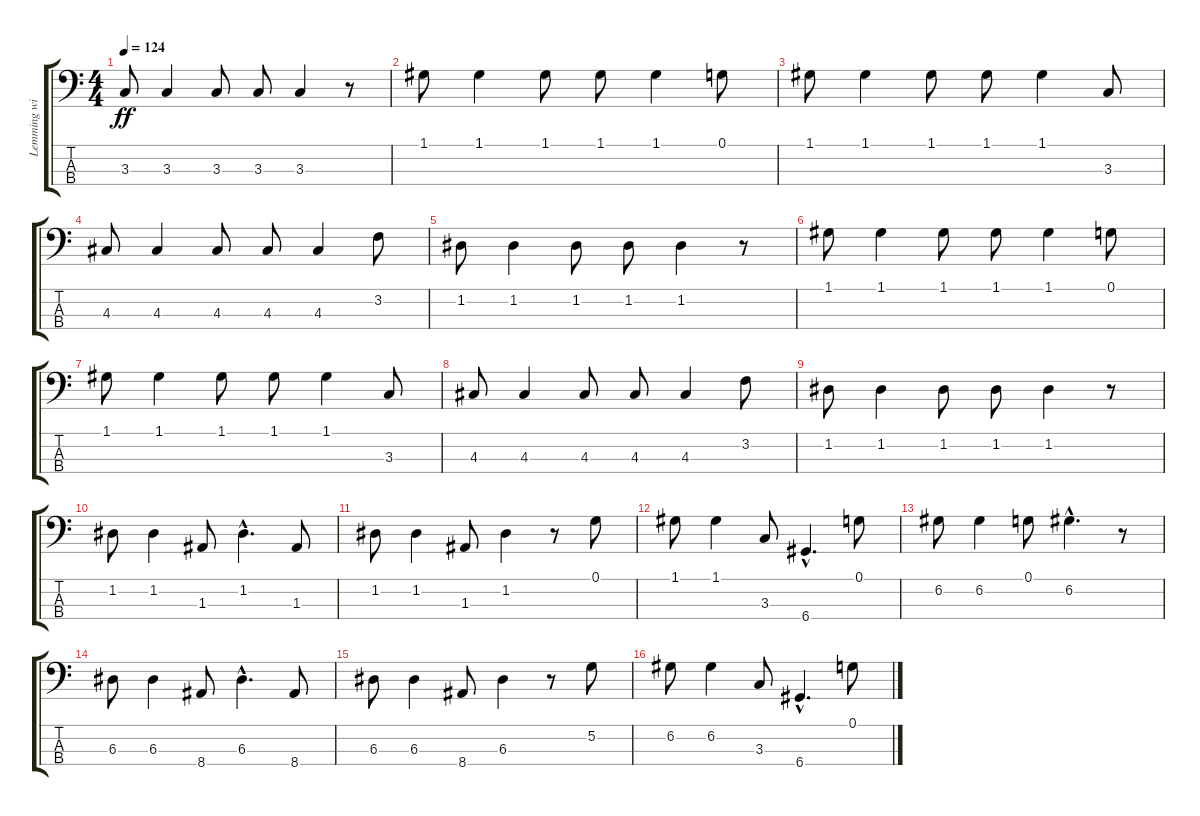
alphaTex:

\track ("Lemming with Bass" "Lemming wi") {instrument electricbasspick}
\staff {score tabs}
\tuning (G2 D2 A1 D1) {hide}
\ts (4 4)
\tempo 124
\clef f4
\ks c
3.3.8{dy ff} 3.3.4 3.3.8 3.3.8 3.3.4 r.8 |
1.1.8 1.1.4 1.1.8 1.1.8 1.1.4 0.1.8 |
1.1.8 1.1.4 1.1.8 1.1.8 1.1.4 3.3.8 |
4.3.8 4.3.4 4.3.8 4.3.8 4.3.4 3.2.8 |
1.2.8 1.2.4 1.2.8 1.2.8 1.2.4 r.8 |
1.1.8 1.1.4 1.1.8 1.1.8 1.1.4 0.1.8 |
1.1.8 1.1.4 1.1.8 1.1.8 1.1.4 3.3.8 |
4.3.8 4.3.4 4.3.8 4.3.8 4.3.4 3.2.8 |
1.2.8 1.2.4 1.2.8 1.2.8 1.2.4 r.8 |
1.2.8 1.2.4 1.3.8 1.2{hac}.4{d} 1.3.8 |
1.2.8 1.2.4 1.3.8 1.2.4 r.8 0.1.8 |
1.1.8 1.1.4 3.3.8{instrument synthbass1} 6.4{hac}.4{d} 0.1.8{instrument electricbassfinger} |
6.2.8 6.2.4 0.1.8 6.2{hac}.4{d} r.8 |
6.3.8 6.3.4 8.4.8 6.3{hac}.4{d} 8.4.8 |
6.3.8 6.3.4 8.4.8 6.3.4 r.8 5.2.8 |
6.2.8 6.2.4 3.3.8{instrument synthbass1} 6.4{hac}.4{d} 0.1.8{instrument electricbassfinger}
